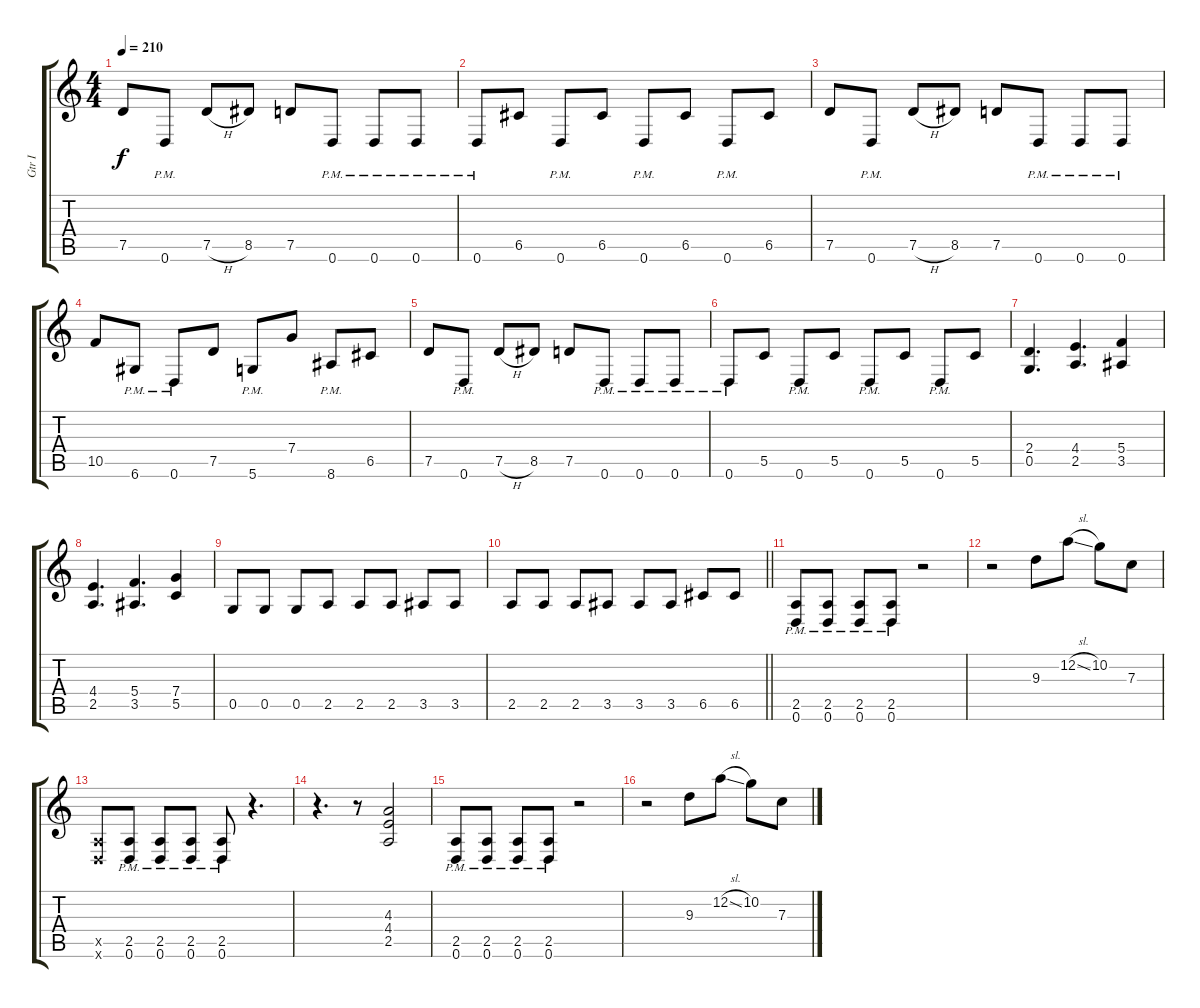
\track ("Gtr I" "Gtr I") {instrument distortionguitar}
\staff {score tabs}
\tuning (D4 A3 F3 C3 G2 D2) {hide}
\ts (4 4)
\tempo 210
\clef g2
\ks c
7.5.8{dy f} 0.6{pm}.8 7.5{h}.8 8.5.8 7.5.8 0.6{pm}.8 0.6{pm}.8 0.6{pm}.8 |
0.6{pm}.8 6.5.8 0.6{pm}.8 6.5.8 0.6{pm}.8 6.5.8 0.6{pm}.8 6.5.8 |
7.5.8 0.6{pm}.8 7.5{h}.8 8.5.8 7.5.8 0.6{pm}.8 0.6{pm}.8 0.6{pm}.8 |
10.5.8 6.6{pm}.8 0.6{pm}.8 7.5.8 5.6{pm}.8 7.4.8 8.6{pm}.8 6.5.8 |
7.5.8 0.6{pm}.8 7.5{h}.8 8.5.8 7.5.8 0.6{pm}.8 0.6{pm}.8 0.6{pm}.8 |
0.6{pm}.8 5.5.8 0.6{pm}.8 5.5.8 0.6{pm}.8 5.5.8 0.6{pm}.8 5.5.8 |
(2.4 0.5).4{d} (4.4 2.5).4{d} (5.4 3.5).4 |
(4.4 2.5).4{d} (5.4 3.5).4{d} (7.4 5.5).4 |
0.5.8 0.5.8 0.5.8 2.5.8 2.5.8 2.5.8 3.5.8 3.5.8 |
\barLineRight lightlight
2.5.8 2.5.8 2.5.8 3.5.8 3.5.8 3.5.8 6.5.8 6.5.8 |
(2.5{pm} 0.6{pm}).8 (2.5{pm} 0.6{pm}).8 (2.5{pm} 0.6{pm}).8 (2.5{pm} 0.6{pm}).8 r.2 |
r.2 9.3.8 12.2{sl}.8 10.2.8 7.3.8 |
(2.5{x} 0.6{x}).8 (2.5{pm} 0.6{pm}).8 (2.5{pm} 0.6{pm}).8 (2.5{pm} 0.6{pm}).8 (2.5{pm} 0.6{pm}).8 r.4{d} |
r.4{d} r.8 (4.3 4.4 2.5).2 |
(2.5{pm} 0.6{pm}).8 (2.5{pm} 0.6{pm}).8 (2.5{pm} 0.6{pm}).8 (2.5{pm} 0.6{pm}).8 r.2 |
r.2 9.3.8 12.2{sl}.8 10.2.8 7.3.8
